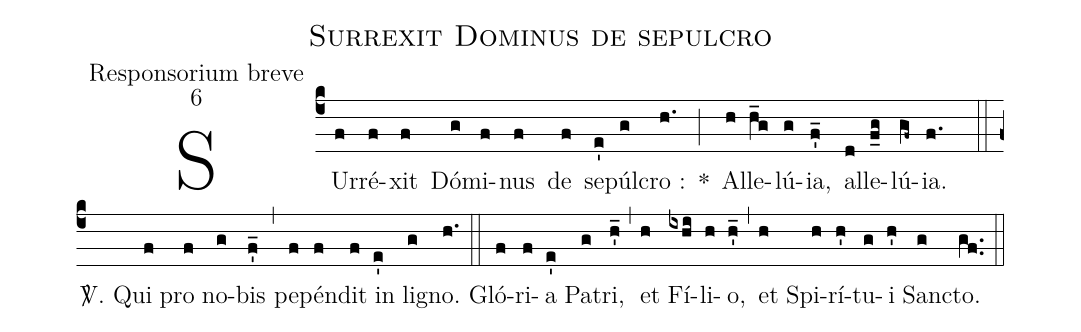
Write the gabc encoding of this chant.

name:Surrexit Dominus de sepulcro;
office-part:Responsorium breve;
mode:6;
%%
(c4) SUr(f)ré(f)xit(f) Dó(g)mi(f)nus(f) de(f) se(e')púl(g)cro :(h.) *(;) Al(h)le(h_g)lú(g){ia},(f'_) al(d)le(f_g)lú(gf~){ia}.(f.) (::)
<sp>V/</sp>. Qui(f) pro(f) no(g)bis(f'_) (,) pe(f)pén(f)dit(f) in(e') li(g)gno.(h.) (::) Gló(f)ri(f)a(e') Pa(g)tri,(h'_) (,) et(h) Fí(ixhi)li(h)o,(h'_) (,) et(h) Spi(h)rí(h')tu(g)i(h') San(g)cto.(gf..) (::)
